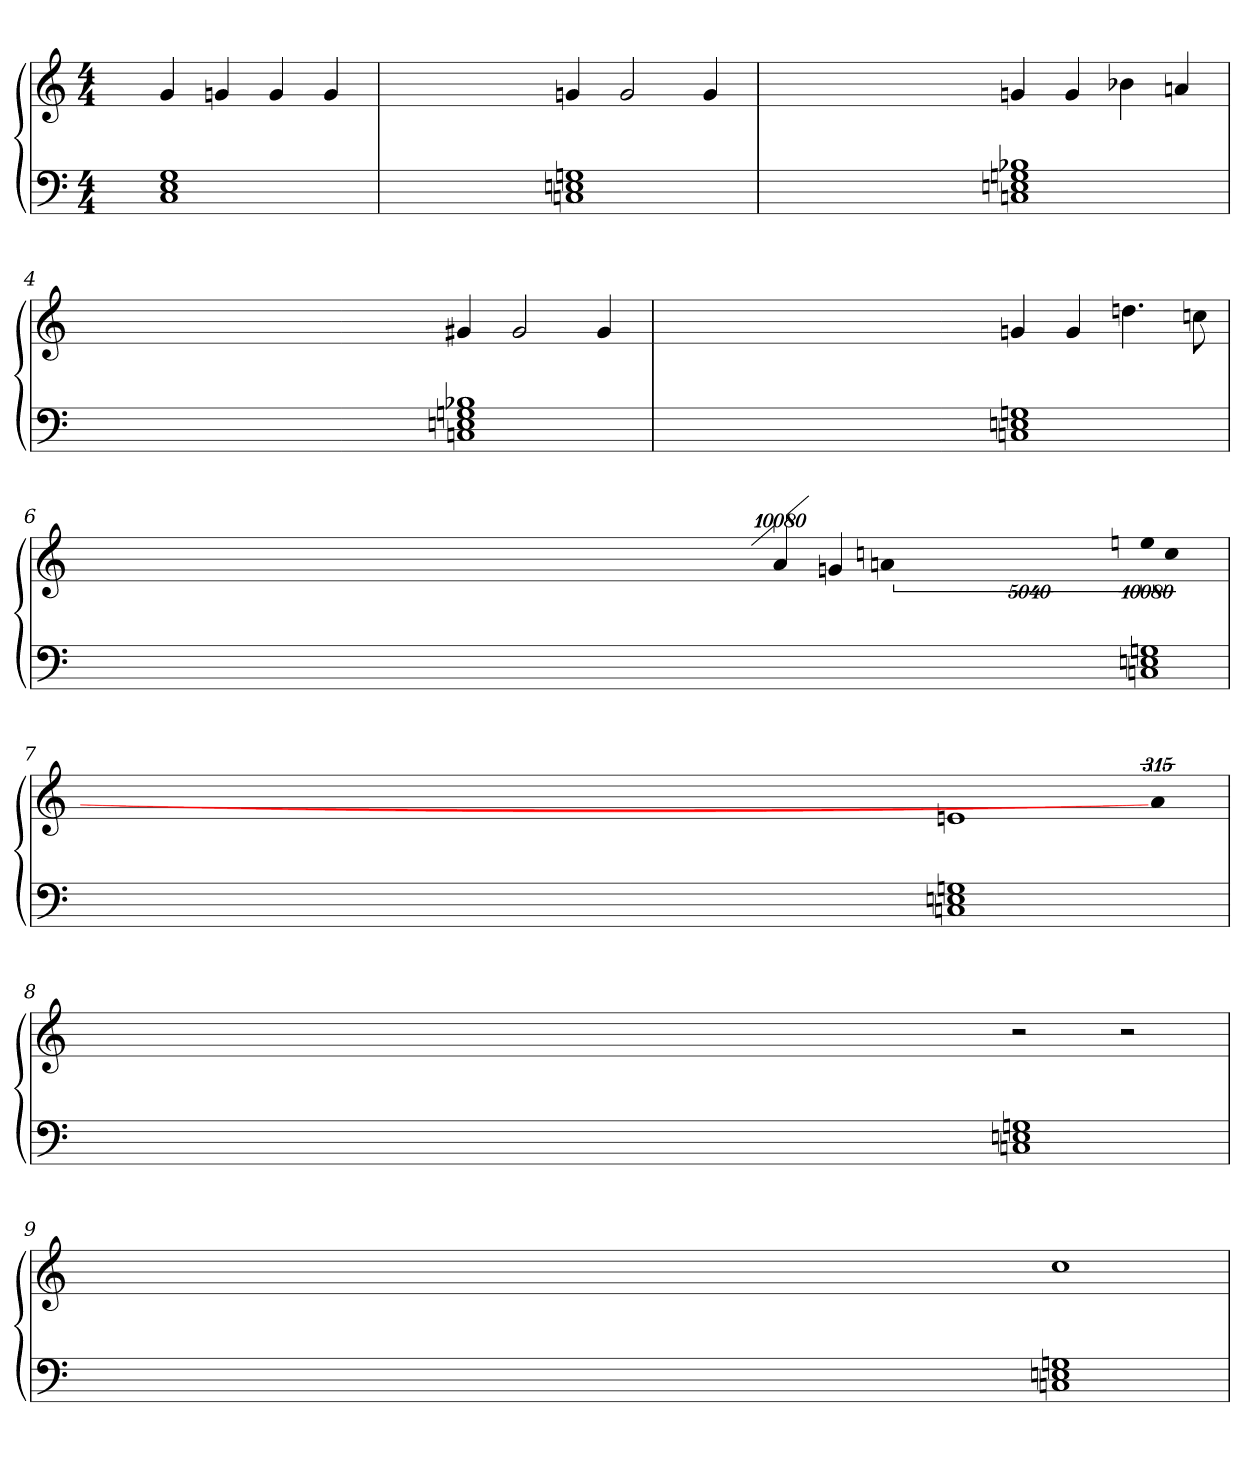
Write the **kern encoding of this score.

**kern	**kern
*part2	*part1
*staff2	*staff1
*M4/4	*M4/4
=1	=1
1C 1E 1G	4g
.	4gn
.	4g
.	4g
=2	=2
1Cn 1En 1Gn	4gn
.	2g
.	4g
=3	=3
1Cn 1En 1Gn 1B-X	4gn
.	4g
.	4b-X
.	4an
=4	=4
1Cn 1En 1Gn 1B-X	4g#X
.	2g#
.	4g#
=5	=5
1Cn 1En 1Gn	4gn
.	4g
.	4.ddn
.	8ccn
=6	=6
!	!LO:N:vis=4
1Cn 1En 1Gn	40320%6653een
!	!LO:N:vis=4
.	20160%3377ccn
!	!LO:N:vis=4
.	20160%3377an
.	4gn
.	[40320%10079a
=7	=7
1Cn 1En 1Gn	1en
40320ryy	40320a]
=8	=8
1Cn 1En 1Gn	2r
.	2r
=9	=9
1Cn 1En 1Gn	1cc
=	=
*-	*-
